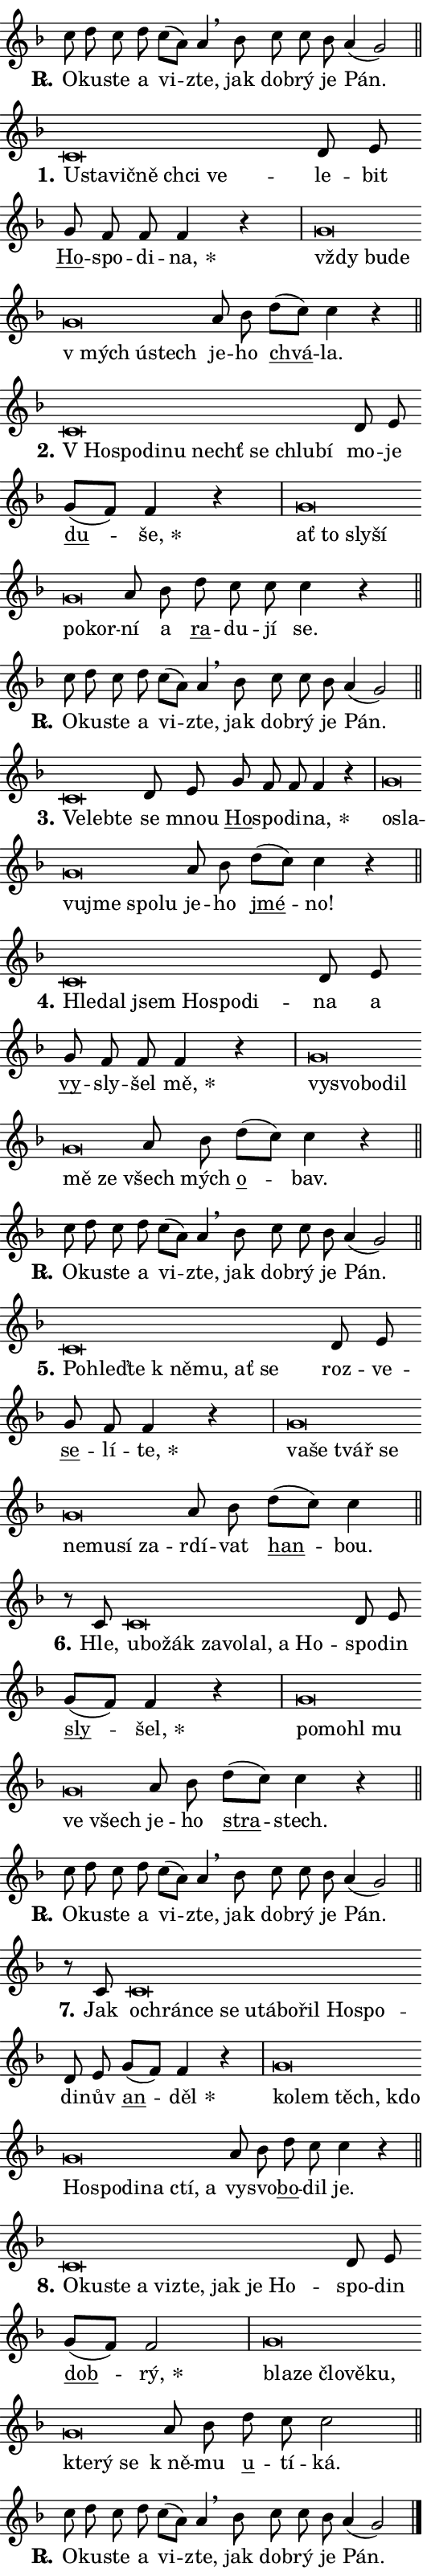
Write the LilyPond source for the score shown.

\version "2.24.0"
\header { tagline = "" }
\paper {
  indent = 0\cm
  top-margin = 0\cm
  right-margin = 0.13\cm % to fit lyric hyphens
  bottom-margin = 0\cm
  left-margin = 0\cm
  paper-width = 9\cm
  page-breaking = #ly:one-page-breaking
  system-system-spacing.basic-distance = #11
  score-system-spacing.basic-distance = #11
  ragged-last = ##f
}


%% Author: Thomas Morley
%% https://lists.gnu.org/archive/html/lilypond-user/2020-05/msg00002.html
#(define (line-position grob)
"Returns position of @var[grob} in current system:
   @code{'start}, if at first time-step
   @code{'end}, if at last time-step
   @code{'middle} otherwise
"
  (let* ((col (ly:item-get-column grob))
         (ln (ly:grob-object col 'left-neighbor))
         (rn (ly:grob-object col 'right-neighbor))
         (col-to-check-left (if (ly:grob? ln) ln col))
         (col-to-check-right (if (ly:grob? rn) rn col))
         (break-dir-left
           (and
             (ly:grob-property col-to-check-left 'non-musical #f)
             (ly:item-break-dir col-to-check-left)))
         (break-dir-right
           (and
             (ly:grob-property col-to-check-right 'non-musical #f)
             (ly:item-break-dir col-to-check-right))))
        (cond ((eqv? 1 break-dir-left) 'start)
              ((eqv? -1 break-dir-right) 'end)
              (else 'middle))))

#(define (tranparent-at-line-position vctor)
  (lambda (grob)
  "Relying on @code{line-position} select the relevant enry from @var{vctor}.
Used to determine transparency,"
    (case (line-position grob)
      ((end) (not (vector-ref vctor 0)))
      ((middle) (not (vector-ref vctor 1)))
      ((start) (not (vector-ref vctor 2))))))

noteHeadBreakVisibility =
#(define-music-function (break-visibility)(vector?)
"Makes @code{NoteHead}s transparent relying on @var{break-visibility}"
#{
  \override NoteHead.transparent =
    #(tranparent-at-line-position break-visibility)
#})

#(define delete-ledgers-for-transparent-note-heads
  (lambda (grob)
    "Reads whether a @code{NoteHead} is transparent.
If so this @code{NoteHead} is removed from @code{'note-heads} from
@var{grob}, which is supposed to be @code{LedgerLineSpanner}.
As a result ledgers are not printed for this @code{NoteHead}"
    (let* ((nhds-array (ly:grob-object grob 'note-heads))
           (nhds-list
             (if (ly:grob-array? nhds-array)
                 (ly:grob-array->list nhds-array)
                 '()))
           ;; Relies on the transparent-property being done before
           ;; Staff.LedgerLineSpanner.after-line-breaking is executed.
           ;; This is fragile ...
           (to-keep
             (remove
               (lambda (nhd)
                 (ly:grob-property nhd 'transparent #f))
               nhds-list)))
      ;; TODO find a better method to iterate over grob-arrays, similiar
      ;; to filter/remove etc for lists
      ;; For now rebuilt from scratch
      (set! (ly:grob-object grob 'note-heads)  '())
      (for-each
        (lambda (nhd)
          (ly:pointer-group-interface::add-grob grob 'note-heads nhd))
        to-keep))))

squashNotes = {
  \override NoteHead.X-extent = #'(-0.2 . 0.2)
  \override NoteHead.Y-extent = #'(-0.75 . 0)
  \override NoteHead.stencil =
    #(lambda (grob)
       (let ((pos (ly:grob-property grob 'staff-position)))
         (begin
           (if (< pos -7) (display "ERROR: Lower brevis then expected\n") (display ""))
           (if (<= pos -6) ly:text-interface::print ly:note-head::print))))
}
unSquashNotes = {
  \revert NoteHead.X-extent
  \revert NoteHead.Y-extent
  \revert NoteHead.stencil
}

hideNotes = \noteHeadBreakVisibility #begin-of-line-visible
unHideNotes = \noteHeadBreakVisibility #all-visible

% work-around for resetting accidentals
% https://lilypond.org/doc/v2.23/Documentation/notation/displaying-rhythms#unmetered-music
cadenzaMeasure = {
  \cadenzaOff
  \partial 1024 s1024
  \cadenzaOn
}

#(define-markup-command (accent layout props text) (markup?)
  "Underline accented syllable"
  (interpret-markup layout props
    #{\markup \override #'(offset . 4.3) \underline { #text }#}))

responsum = \markup \concat {
  "R" \hspace #-1.05 \path #0.1 #'((moveto 0 0.07) (lineto 0.9 0.8)) \hspace #0.05 "."
}

spaceSize = #0.6828661417322834 % exact space size for TeX Gyre Schola

\layout {
  \context {
    \Staff
    \remove "Time_signature_engraver"
    \override LedgerLineSpanner.after-line-breaking = #delete-ledgers-for-transparent-note-heads
  }
  \context {
    \Lyrics {
      \override LyricSpace.minimum-distance = \spaceSize
      \override LyricText.font-name = #"TeX Gyre Schola"
      \override LyricText.font-size = 1
      \override StanzaNumber.font-name = #"TeX Gyre Schola Bold"
      \override StanzaNumber.font-size = 1
    }
  }
  \context {
    \Score 
    \override NoteHead.text =
      #(lambda (grob) 
        (let ((pos (ly:grob-property grob 'staff-position)))
          #{\markup {
            \combine
              \halign #-0.55 \raise #(if (= pos -6) 0 0.5) \override #'(thickness . 2) \draw-line #'(3.2 . 0)
              \musicglyph "noteheads.sM1"
          }#}))
  }
}

% magnetic-lyrics.ily
%
%   written by
%     Jean Abou Samra <jean@abou-samra.fr>
%     Werner Lemberg <wl@gnu.org>
%
%   adapted by
%     Jiri Hon <jiri.hon@gmail.com>
%
% Version 2022-Apr-15

% https://www.mail-archive.com/lilypond-user@gnu.org/msg149350.html

#(define (Left_hyphen_pointer_engraver context)
   "Collect syllable-hyphen-syllable occurrences in lyrics and store
them in properties.  This engraver only looks to the left.  For
example, if the lyrics input is @code{foo -- bar}, it does the
following.

@itemize @bullet
@item
Set the @code{text} property of the @code{LyricHyphen} grob between
@q{foo} and @q{bar} to @code{foo}.

@item
Set the @code{left-hyphen} property of the @code{LyricText} grob with
text @q{foo} to the @code{LyricHyphen} grob between @q{foo} and
@q{bar}.
@end itemize

Use this auxiliary engraver in combination with the
@code{lyric-@/text::@/apply-@/magnetic-@/offset!} hook."
   (let ((hyphen #f)
         (text #f))
     (make-engraver
      (acknowledgers
       ((lyric-syllable-interface engraver grob source-engraver)
        (set! text grob)))
      (end-acknowledgers
       ((lyric-hyphen-interface engraver grob source-engraver)
        ;(when (not (grob::has-interface grob 'lyric-space-interface))
          (set! hyphen grob)));)
      ((stop-translation-timestep engraver)
       (when (and text hyphen)
         (ly:grob-set-object! text 'left-hyphen hyphen))
       (set! text #f)
       (set! hyphen #f)))))

#(define (lyric-text::apply-magnetic-offset! grob)
   "If the space between two syllables is less than the value in
property @code{LyricText@/.details@/.squash-threshold}, move the right
syllable to the left so that it gets concatenated with the left
syllable.

Use this function as a hook for
@code{LyricText@/.after-@/line-@/breaking} if the
@code{Left_@/hyphen_@/pointer_@/engraver} is active."
   (let ((hyphen (ly:grob-object grob 'left-hyphen #f)))
     (when hyphen
       (let ((left-text (ly:spanner-bound hyphen LEFT)))
         (when (grob::has-interface left-text 'lyric-syllable-interface)
           (let* ((common (ly:grob-common-refpoint grob left-text X))
                  (this-x-ext (ly:grob-extent grob common X))
                  (left-x-ext
                   (begin
                     ;; Trigger magnetism for left-text.
                     (ly:grob-property left-text 'after-line-breaking)
                     (ly:grob-extent left-text common X)))
                  ;; `delta` is the gap width between two syllables.
                  (delta (- (interval-start this-x-ext)
                            (interval-end left-x-ext)))
                  (details (ly:grob-property grob 'details))
                  (threshold (assoc-get 'squash-threshold details 0.2)))
             (when (< delta threshold)
               (let* (;; We have to manipulate the input text so that
                      ;; ligatures crossing syllable boundaries are not
                      ;; disabled.  For languages based on the Latin
                      ;; script this is essentially a beautification.
                      ;; However, for non-Western scripts it can be a
                      ;; necessity.
                      (lt (ly:grob-property left-text 'text))
                      (rt (ly:grob-property grob 'text))
                      (is-space (grob::has-interface hyphen 'lyric-space-interface))
                      (space (if is-space " " ""))
                      (extra-delta (if is-space spaceSize 0))
                      ;; Append new syllable.
                      (ltrt-space (if (and (string? lt) (string? rt))
                                (string-append lt space rt)
                                (make-concat-markup (list lt space rt))))
                      ;; Right-align `ltrt` to the right side.
                      (ltrt-space-markup (grob-interpret-markup
                               grob
                               (make-translate-markup
                                (cons (interval-length this-x-ext) 0)
                                (make-right-align-markup ltrt-space)))))
                 (begin
                   ;; Don't print `left-text`.
                   (ly:grob-set-property! left-text 'stencil #f)
                   ;; Set text and stencil (which holds all collected
                   ;; syllables so far) and shift it to the left.
                   (ly:grob-set-property! grob 'text ltrt-space)
                   (ly:grob-set-property! grob 'stencil ltrt-space-markup)
                   (ly:grob-translate-axis! grob (- (- delta extra-delta)) X))))))))))


#(define (lyric-hyphen::displace-bounds-first grob)
   ;; Make very sure this callback isn't triggered too early.
   (let ((left (ly:spanner-bound grob LEFT))
         (right (ly:spanner-bound grob RIGHT)))
     (ly:grob-property left 'after-line-breaking)
     (ly:grob-property right 'after-line-breaking)
     (ly:lyric-hyphen::print grob)))

squashThreshold = #0.4

\layout {
  \context {
    \Lyrics
    \consists #Left_hyphen_pointer_engraver
    \override LyricText.after-line-breaking =
      #lyric-text::apply-magnetic-offset!
    \override LyricHyphen.stencil = #lyric-hyphen::displace-bounds-first
    \override LyricText.details.squash-threshold = \squashThreshold
    \override LyricHyphen.minimum-distance = 0
    \override LyricHyphen.minimum-length = \squashThreshold
  }
}

squashText = \override LyricText.details.squash-threshold = 9999
unSquashText = \override LyricText.details.squash-threshold = \squashThreshold

leftText = \override LyricText.self-alignment-X = #LEFT
unLeftText = \revert LyricText.self-alignment-X

starOffset = #(lambda (grob) 
                (let ((x_offset (ly:self-alignment-interface::aligned-on-x-parent grob)))
                  (if (= x_offset 0) 0 (+ x_offset 1.2))))

star = #(define-music-function (syllable)(string?)
"Append star separator at the end of a syllable"
#{
  \once \override LyricText.X-offset = #starOffset
  \lyricmode { \markup {
    #syllable
    \override #'((font-name . "TeX Gyre Schola Bold")) \hspace #0.2 \lower #0.65 \larger "*"
  } }
#})

starAccent = #(define-music-function (syllable)(string?)
"Append star separator at the end of a syllable and make accent"
#{
  \once \override LyricText.X-offset = #starOffset
  \lyricmode { \markup {
    \accent #syllable
    \override #'((font-name . "TeX Gyre Schola Bold")) \hspace #0.2 \lower #0.65 \larger "*"
  } }
#})

breath = #(define-music-function (syllable)(string?)
"Append breathing indicator at the end of a syllable"
#{
  \lyricmode { \markup { #syllable "+" } }
#})

optionalBreath = #(define-music-function (syllable)(string?)
"Append optional breathing indicator at the end of a syllable"
#{
  \lyricmode { \markup { #syllable "(+)" } }
#})


\score {
    <<
        \new Voice = "melody" { \cadenzaOn \key f \major \relative { c''8 d c d c[( a)] a4 \breathe \bar "" bes8 c c bes a4( g2) \cadenzaMeasure \bar "||" \break } }
        \new Lyrics \lyricsto "melody" { \lyricmode { \set stanza = \responsum
O -- ku -- ste a vi -- zte, jak dob -- rý je Pán. } }
    >>
    \layout {}
}

\score {
    <<
        \new Voice = "melody" { \cadenzaOn \key f \major \relative { \squashNotes c'\breve*1/16 \hideNotes \breve*1/16 \bar "" \breve*1/16 \bar "" \breve*1/16 \bar "" \breve*1/16 \breve*1/16 \bar "" \unHideNotes \unSquashNotes d8 e \bar "" g f f f4 r \cadenzaMeasure \bar "|" \squashNotes g\breve*1/16 \hideNotes \breve*1/16 \bar "" \breve*1/16 \bar "" \breve*1/16 \bar "" \breve*1/16 \breve*1/16 \bar "" \unHideNotes \unSquashNotes a8 bes \bar "" d[( c)] c4 r \cadenzaMeasure \bar "||" \break } }
        \new Lyrics \lyricsto "melody" { \lyricmode { \set stanza = "1."
\leftText U -- \squashText sta -- vič -- ně chci ve -- \unLeftText \unSquashText le -- bit \markup \accent Ho -- spo -- di -- \star na, \leftText vždy \squashText bu -- de "v mých" ú -- stech \unLeftText \unSquashText je -- ho \markup \accent chvá -- la. } }
    >>
    \layout {}
}

\score {
    <<
        \new Voice = "melody" { \cadenzaOn \key f \major \relative { \squashNotes c'\breve*1/16 \hideNotes \breve*1/16 \bar "" \breve*1/16 \bar "" \breve*1/16 \bar "" \breve*1/16 \bar "" \breve*1/16 \bar "" \breve*1/16 \breve*1/16 \bar "" \unHideNotes \unSquashNotes d8 e \bar "" g[( f)] f4 r \cadenzaMeasure \bar "|" \squashNotes g\breve*1/16 \hideNotes \breve*1/16 \bar "" \breve*1/16 \bar "" \breve*1/16 \bar "" \breve*1/16 \breve*1/16 \bar "" \unHideNotes \unSquashNotes a8 bes \bar "" d c c c4 r \cadenzaMeasure \bar "||" \break } }
        \new Lyrics \lyricsto "melody" { \lyricmode { \set stanza = "2."
\leftText "V Ho" -- \squashText spo -- di -- nu nechť se chlu -- bí \unLeftText \unSquashText mo -- je \markup \accent du -- \star še, \leftText ať \squashText to sly -- ší po -- kor -- \unLeftText \unSquashText ní a \markup \accent ra -- du -- jí se. } }
    >>
    \layout {}
}

\score {
    <<
        \new Voice = "melody" { \cadenzaOn \key f \major \relative { c''8 d c d c[( a)] a4 \breathe \bar "" bes8 c c bes a4( g2) \cadenzaMeasure \bar "||" \break } }
        \new Lyrics \lyricsto "melody" { \lyricmode { \set stanza = \responsum
O -- ku -- ste a vi -- zte, jak dob -- rý je Pán. } }
    >>
    \layout {}
}

\score {
    <<
        \new Voice = "melody" { \cadenzaOn \key f \major \relative { \squashNotes c'\breve*1/16 \hideNotes \breve*1/16 \breve*1/16 \bar "" \unHideNotes \unSquashNotes d8 e \bar "" g f f f4 r \cadenzaMeasure \bar "|" \squashNotes g\breve*1/16 \hideNotes \breve*1/16 \bar "" \breve*1/16 \bar "" \breve*1/16 \bar "" \breve*1/16 \breve*1/16 \bar "" \unHideNotes \unSquashNotes a8 bes \bar "" d[( c)] c4 r \cadenzaMeasure \bar "||" \break } }
        \new Lyrics \lyricsto "melody" { \lyricmode { \set stanza = "3."
\leftText Ve -- \squashText leb -- te \unLeftText \unSquashText se mnou \markup \accent Ho -- spo -- di -- \star na, \leftText o -- \squashText sla -- vu -- jme spo -- lu \unLeftText \unSquashText je -- ho \markup \accent jmé -- no! } }
    >>
    \layout {}
}

\score {
    <<
        \new Voice = "melody" { \cadenzaOn \key f \major \relative { \squashNotes c'\breve*1/16 \hideNotes \breve*1/16 \bar "" \breve*1/16 \bar "" \breve*1/16 \bar "" \breve*1/16 \breve*1/16 \bar "" \unHideNotes \unSquashNotes d8 e \bar "" g f f f4 r \cadenzaMeasure \bar "|" \squashNotes g\breve*1/16 \hideNotes \breve*1/16 \bar "" \breve*1/16 \bar "" \breve*1/16 \bar "" \breve*1/16 \breve*1/16 \bar "" \unHideNotes \unSquashNotes a8 bes \bar "" d[( c)] c4 r \cadenzaMeasure \bar "||" \break } }
        \new Lyrics \lyricsto "melody" { \lyricmode { \set stanza = "4."
\leftText Hle -- \squashText dal jsem Ho -- spo -- di -- \unLeftText \unSquashText na a \markup \accent vy -- sly -- šel \star mě, \leftText vy -- \squashText svo -- bo -- dil mě ze \unLeftText \unSquashText všech mých \markup \accent o -- bav. } }
    >>
    \layout {}
}

\score {
    <<
        \new Voice = "melody" { \cadenzaOn \key f \major \relative { c''8 d c d c[( a)] a4 \breathe \bar "" bes8 c c bes a4( g2) \cadenzaMeasure \bar "||" \break } }
        \new Lyrics \lyricsto "melody" { \lyricmode { \set stanza = \responsum
O -- ku -- ste a vi -- zte, jak dob -- rý je Pán. } }
    >>
    \layout {}
}

\score {
    <<
        \new Voice = "melody" { \cadenzaOn \key f \major \relative { \squashNotes c'\breve*1/16 \hideNotes \breve*1/16 \bar "" \breve*1/16 \bar "" \breve*1/16 \bar "" \breve*1/16 \bar "" \breve*1/16 \breve*1/16 \bar "" \unHideNotes \unSquashNotes d8 e \bar "" g f f4 r \cadenzaMeasure \bar "|" \squashNotes g\breve*1/16 \hideNotes \breve*1/16 \bar "" \breve*1/16 \bar "" \breve*1/16 \bar "" \breve*1/16 \bar "" \breve*1/16 \bar "" \breve*1/16 \breve*1/16 \bar "" \unHideNotes \unSquashNotes a8 bes \bar "" d[( c)] c4 \cadenzaMeasure \bar "||" \break } }
        \new Lyrics \lyricsto "melody" { \lyricmode { \set stanza = "5."
\leftText Po -- \squashText hleď -- te "k ně" -- mu, ať se \unLeftText \unSquashText roz -- ve -- \markup \accent se -- lí -- \star te, \leftText va -- \squashText še tvář se ne -- mu -- sí za -- \unLeftText \unSquashText rdí -- vat \markup \accent han -- bou. } }
    >>
    \layout {}
}

\score {
    <<
        \new Voice = "melody" { \cadenzaOn \key f \major \relative { r8 c'8 \squashNotes c\breve*1/16 \hideNotes \breve*1/16 \bar "" \breve*1/16 \bar "" \breve*1/16 \bar "" \breve*1/16 \bar "" \breve*1/16 \bar "" \breve*1/16 \breve*1/16 \bar "" \unHideNotes \unSquashNotes d8 e \bar "" g[( f)] f4 r \cadenzaMeasure \bar "|" \squashNotes g\breve*1/16 \hideNotes \breve*1/16 \bar "" \breve*1/16 \bar "" \breve*1/16 \bar "" \breve*1/16 \breve*1/16 \bar "" \unHideNotes \unSquashNotes a8 bes \bar "" d[( c)] c4 r \cadenzaMeasure \bar "||" \break } }
        \new Lyrics \lyricsto "melody" { \lyricmode { \set stanza = "6."
Hle, \leftText u -- \squashText bo -- žák za -- vo -- lal, a Ho -- \unLeftText \unSquashText spo -- din \markup \accent sly -- \star šel, \leftText po -- \squashText mo -- hl mu ve všech \unLeftText \unSquashText je -- ho \markup \accent stra -- stech. } }
    >>
    \layout {}
}

\score {
    <<
        \new Voice = "melody" { \cadenzaOn \key f \major \relative { c''8 d c d c[( a)] a4 \breathe \bar "" bes8 c c bes a4( g2) \cadenzaMeasure \bar "||" \break } }
        \new Lyrics \lyricsto "melody" { \lyricmode { \set stanza = \responsum
O -- ku -- ste a vi -- zte, jak dob -- rý je Pán. } }
    >>
    \layout {}
}

\score {
    <<
        \new Voice = "melody" { \cadenzaOn \key f \major \relative { r8 c'8 \squashNotes c\breve*1/16 \hideNotes \breve*1/16 \bar "" \breve*1/16 \bar "" \breve*1/16 \bar "" \breve*1/16 \bar "" \breve*1/16 \bar "" \breve*1/16 \bar "" \breve*1/16 \bar "" \breve*1/16 \breve*1/16 \bar "" \unHideNotes \unSquashNotes d8 e \bar "" g[( f)] f4 r \cadenzaMeasure \bar "|" \squashNotes g\breve*1/16 \hideNotes \breve*1/16 \bar "" \breve*1/16 \bar "" \breve*1/16 \bar "" \breve*1/16 \bar "" \breve*1/16 \bar "" \breve*1/16 \bar "" \breve*1/16 \bar "" \breve*1/16 \breve*1/16 \bar "" \unHideNotes \unSquashNotes a8 bes \bar "" d c c4 r \cadenzaMeasure \bar "||" \break } }
        \new Lyrics \lyricsto "melody" { \lyricmode { \set stanza = "7."
Jak \leftText o -- \squashText chrán -- ce se u -- tá -- bo -- řil Ho -- spo -- \unLeftText \unSquashText di -- nův \markup \accent an -- \star děl \leftText ko -- \squashText lem těch, kdo Ho -- spo -- di -- na ctí, a \unLeftText \unSquashText vy -- svo -- \markup \accent bo -- dil je. } }
    >>
    \layout {}
}

\score {
    <<
        \new Voice = "melody" { \cadenzaOn \key f \major \relative { \squashNotes c'\breve*1/16 \hideNotes \breve*1/16 \bar "" \breve*1/16 \bar "" \breve*1/16 \bar "" \breve*1/16 \bar "" \breve*1/16 \bar "" \breve*1/16 \bar "" \breve*1/16 \breve*1/16 \bar "" \unHideNotes \unSquashNotes d8 e \bar "" g[( f)] f2 \cadenzaMeasure \bar "|" \squashNotes g\breve*1/16 \hideNotes \breve*1/16 \bar "" \breve*1/16 \bar "" \breve*1/16 \bar "" \breve*1/16 \bar "" \breve*1/16 \bar "" \breve*1/16 \breve*1/16 \bar "" \unHideNotes \unSquashNotes a8 bes \bar "" d c c2 \cadenzaMeasure \bar "||" \break } }
        \new Lyrics \lyricsto "melody" { \lyricmode { \set stanza = "8."
\leftText O -- \squashText ku -- ste a vi -- zte, jak je Ho -- \unLeftText \unSquashText spo -- din \markup \accent dob -- \star rý, \leftText bla -- \squashText ze člo -- vě -- ku, kte -- rý se \unLeftText \unSquashText "k ně" -- mu \markup \accent u -- tí -- ká. } }
    >>
    \layout {}
}

\score {
    <<
        \new Voice = "melody" { \cadenzaOn \key f \major \relative { c''8 d c d c[( a)] a4 \breathe \bar "" bes8 c c bes a4( g2) \cadenzaMeasure \bar "||" \break } \bar "|." }
        \new Lyrics \lyricsto "melody" { \lyricmode { \set stanza = \responsum
O -- ku -- ste a vi -- zte, jak dob -- rý je Pán. } }
    >>
    \layout {}
}
